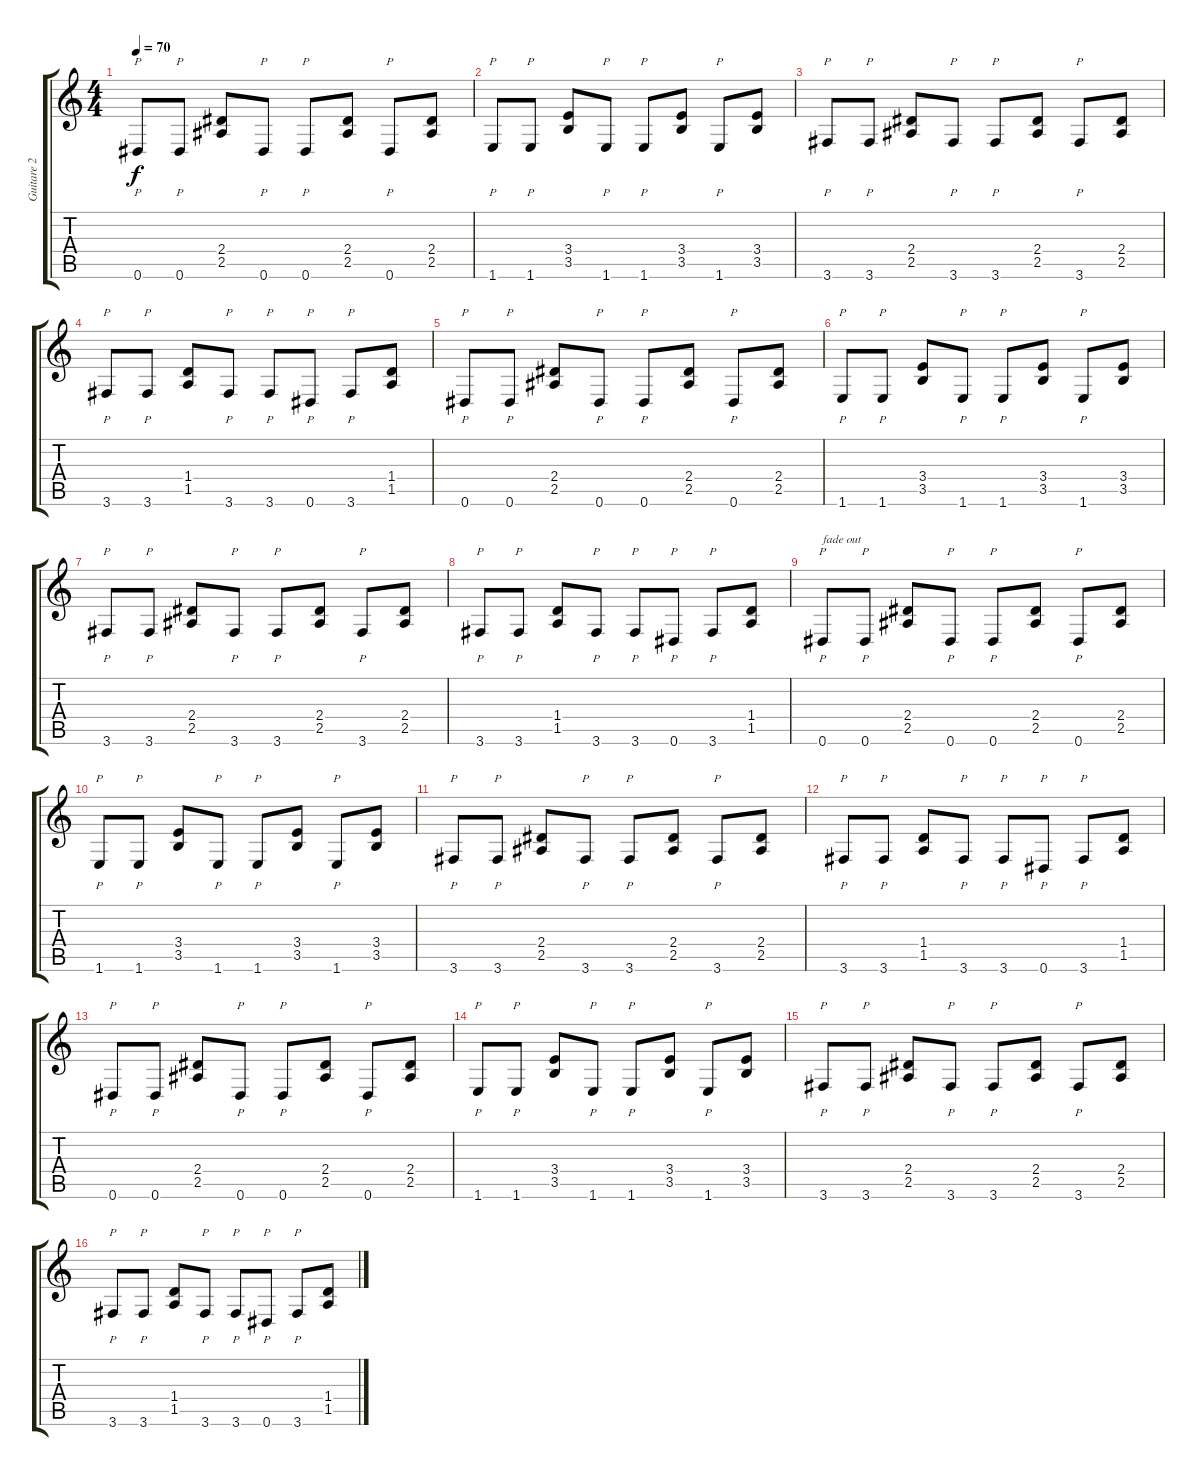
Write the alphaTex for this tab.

\track ("Guitare 2" "Guitare 2") {instrument distortionguitar}
\staff {score tabs}
\tuning (Eb4 Bb3 Gb3 Db3 Ab2 Eb2) {hide}
\ts (4 4)
\tempo 70
\clef g2
\ks c
0.6.8{p dy f} 0.6.8{p} (2.4 2.5).8 0.6.8{p} 0.6.8{p} (2.4 2.5).8 0.6.8{p} (2.4 2.5).8 |
1.6.8{p} 1.6.8{p} (3.4 3.5).8 1.6.8{p} 1.6.8{p} (3.4 3.5).8 1.6.8{p} (3.4 3.5).8 |
3.6.8{p} 3.6.8{p} (2.4 2.5).8 3.6.8{p} 3.6.8{p} (2.4 2.5).8 3.6.8{p} (2.4 2.5).8 |
3.6.8{p} 3.6.8{p} (1.4 1.5).8 3.6.8{p} 3.6.8{p} 0.6.8{p} 3.6.8{p} (1.4 1.5).8 |
0.6.8{p} 0.6.8{p} (2.4 2.5).8 0.6.8{p} 0.6.8{p} (2.4 2.5).8 0.6.8{p} (2.4 2.5).8 |
1.6.8{p} 1.6.8{p} (3.4 3.5).8 1.6.8{p} 1.6.8{p} (3.4 3.5).8 1.6.8{p} (3.4 3.5).8 |
3.6.8{p} 3.6.8{p} (2.4 2.5).8 3.6.8{p} 3.6.8{p} (2.4 2.5).8 3.6.8{p} (2.4 2.5).8 |
3.6.8{p} 3.6.8{p} (1.4 1.5).8 3.6.8{p} 3.6.8{p} 0.6.8{p} 3.6.8{p} (1.4 1.5).8 |
0.6.8{p txt "fade out"} 0.6.8{p} (2.4 2.5).8 0.6.8{p} 0.6.8{p} (2.4 2.5).8 0.6.8{p} (2.4 2.5).8 |
1.6.8{p} 1.6.8{p} (3.4 3.5).8 1.6.8{p} 1.6.8{p} (3.4 3.5).8 1.6.8{p} (3.4 3.5).8 |
3.6.8{p} 3.6.8{p} (2.4 2.5).8 3.6.8{p} 3.6.8{p} (2.4 2.5).8 3.6.8{p} (2.4 2.5).8 |
3.6.8{p} 3.6.8{p} (1.4 1.5).8 3.6.8{p} 3.6.8{p} 0.6.8{p} 3.6.8{p} (1.4 1.5).8 |
0.6.8{p} 0.6.8{p} (2.4 2.5).8 0.6.8{p} 0.6.8{p} (2.4 2.5).8 0.6.8{p} (2.4 2.5).8 |
1.6.8{p} 1.6.8{p} (3.4 3.5).8 1.6.8{p} 1.6.8{p} (3.4 3.5).8 1.6.8{p} (3.4 3.5).8 |
3.6.8{p} 3.6.8{p} (2.4 2.5).8 3.6.8{p} 3.6.8{p} (2.4 2.5).8 3.6.8{p} (2.4 2.5).8 |
3.6.8{p} 3.6.8{p} (1.4 1.5).8 3.6.8{p} 3.6.8{p} 0.6.8{p} 3.6.8{p} (1.4 1.5).8
